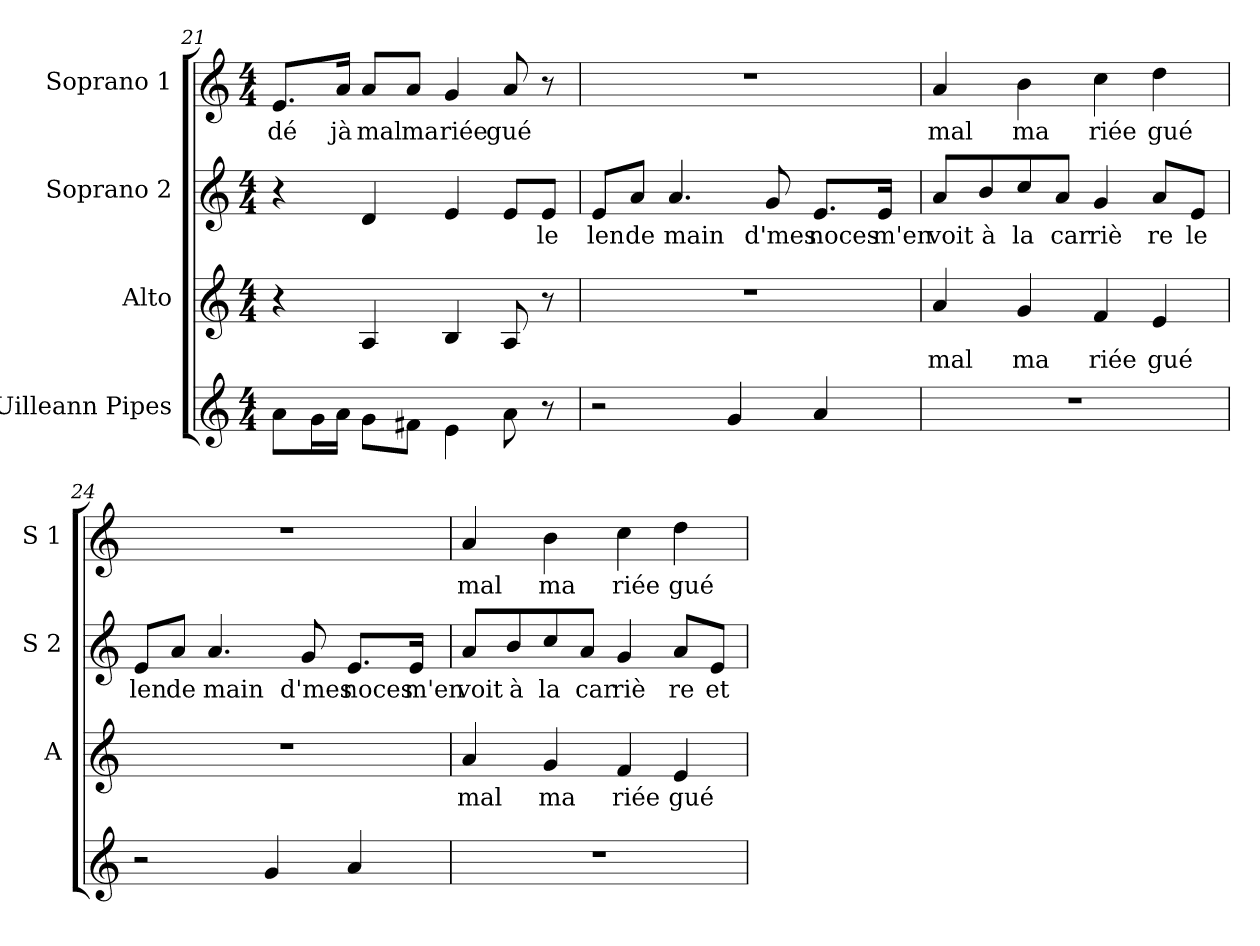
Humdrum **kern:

**kern	**kern	**text	**kern	**text	**kern	**text
*part4	*part3	*part3	*part2	*part2	*part1	*part1
*staff4	*staff3	*staff3	*staff2	*staff2	*staff1	*staff1
*I"Uilleann Pipes	*I"Alto	*	*I"Soprano 2	*	*I"Soprano 1	*
*	*I'A	*	*I'S 2	*	*I'S 1	*
!!LO:LB:g=z
*clefG2	*clefG2	*	*clefG2	*	*clefG2	*
*k[]	*k[]	*	*k[]	*	*k[]	*
*C:	*C:	*	*C:	*	*C:	*
*M4/4	*M4/4	*	*M4/4	*	*M4/4	*
=21	=21	=21	=21	=21	=21	=21
!	!	!	!	!	!	!LO:LY:b
8a\L	4r	.	4r	.	8.e/L	dé
16g\L	.	.	.	.	.	.
!	!	!	!	!	!	!LO:LY:b
16a\JJ	.	.	.	.	16a/Jk	jà
!	!	!	!	!	!	!LO:LY:b
8g\L	4A/	.	4d/	.	8a/L	mal
!	!	!	!	!	!	!LO:LY:b
8f#X\J	.	.	.	.	8a/J	ma
!	!	!	!	!	!	!LO:LY:b
4e\	4B/	.	4e/	.	4g/	riée
!	!	!	!	!	!	!LO:LY:b
8a\	8A/	.	8e/L	.	8a/	gué
!	!	!	!	!LO:LY:b	!	!
8r	8r	.	8e/J	le	8r	.
=22	=22	=22	=22	=22	=22	=22
!	!	!	!	!LO:LY:b	!	!
2r	1r	.	8e/L	len	1r	.
!	!	!	!	!LO:LY:b	!	!
.	.	.	8a/J	de	.	.
!	!	!	!	!LO:LY:b	!	!
.	.	.	4.a/	main	.	.
4g/	.	.	.	.	.	.
!	!	!	!	!LO:LY:b	!	!
.	.	.	8g/	d'mes	.	.
!	!	!	!	!LO:LY:b	!	!
4a/	.	.	8.e/L	noces	.	.
!	!	!	!	!LO:LY:b	!	!
.	.	.	16e/Jk	m'en	.	.
=23	=23	=23	=23	=23	=23	=23
!	!	!LO:LY:b	!	!	!	!
!	!	!	!	!LO:LY:b	!	!
!	!	!	!	!	!	!LO:LY:b
1r	4a/	mal	8a/L	voit	4a/	mal
!	!	!	!	!LO:LY:b	!	!
.	.	.	8b/	à	.	.
!	!	!LO:LY:b	!	!	!	!
!	!	!	!	!LO:LY:b	!	!
!	!	!	!	!	!	!LO:LY:b
.	4g/	ma	8cc/	la	4b\	ma
!	!	!	!	!LO:LY:b	!	!
.	.	.	8a/J	car	.	.
!	!	!LO:LY:b	!	!	!	!
!	!	!	!	!LO:LY:b	!	!
!	!	!	!	!	!	!LO:LY:b
.	4f/	riée	4g/	riè	4cc\	riée
!	!	!LO:LY:b	!	!	!	!
!	!	!	!	!LO:LY:b	!	!
!	!	!	!	!	!	!LO:LY:b
.	4e/	gué	8a/L	re	4dd\	gué
!	!	!	!	!LO:LY:b	!	!
.	.	.	8e/J	le	.	.
=24	=24	=24	=24	=24	=24	=24
!	!	!	!	!LO:LY:b	!	!
2r	1r	.	8e/L	len	1r	.
!	!	!	!	!LO:LY:b	!	!
.	.	.	8a/J	de	.	.
!	!	!	!	!LO:LY:b	!	!
.	.	.	4.a/	main	.	.
4g/	.	.	.	.	.	.
!	!	!	!	!LO:LY:b	!	!
.	.	.	8g/	d'mes	.	.
!	!	!	!	!LO:LY:b	!	!
4a/	.	.	8.e/L	noces	.	.
!	!	!	!	!LO:LY:b	!	!
.	.	.	16e/Jk	m'en	.	.
!!LO:PB:g=z
=25	=25	=25	=25	=25	=25	=25
!	!	!LO:LY:b	!	!	!	!
!	!	!	!	!LO:LY:b	!	!
!	!	!	!	!	!	!LO:LY:b
1r	4a/	mal	8a/L	voit	4a/	mal
!	!	!	!	!LO:LY:b	!	!
.	.	.	8b/	à	.	.
!	!	!LO:LY:b	!	!	!	!
!	!	!	!	!LO:LY:b	!	!
!	!	!	!	!	!	!LO:LY:b
.	4g/	ma	8cc/	la	4b\	ma
!	!	!	!	!LO:LY:b	!	!
.	.	.	8a/J	car	.	.
!	!	!LO:LY:b	!	!	!	!
!	!	!	!	!LO:LY:b	!	!
!	!	!	!	!	!	!LO:LY:b
.	4f/	riée	4g/	riè	4cc\	riée
!	!	!LO:LY:b	!	!	!	!
!	!	!	!	!LO:LY:b	!	!
!	!	!	!	!	!	!LO:LY:b
.	4e/	gué	8a/L	re	4dd\	gué
!	!	!	!	!LO:LY:b	!	!
.	.	.	8e/J	et	.	.
=	=	=	=	=	=	=
*-	*-	*-	*-	*-	*-	*-
